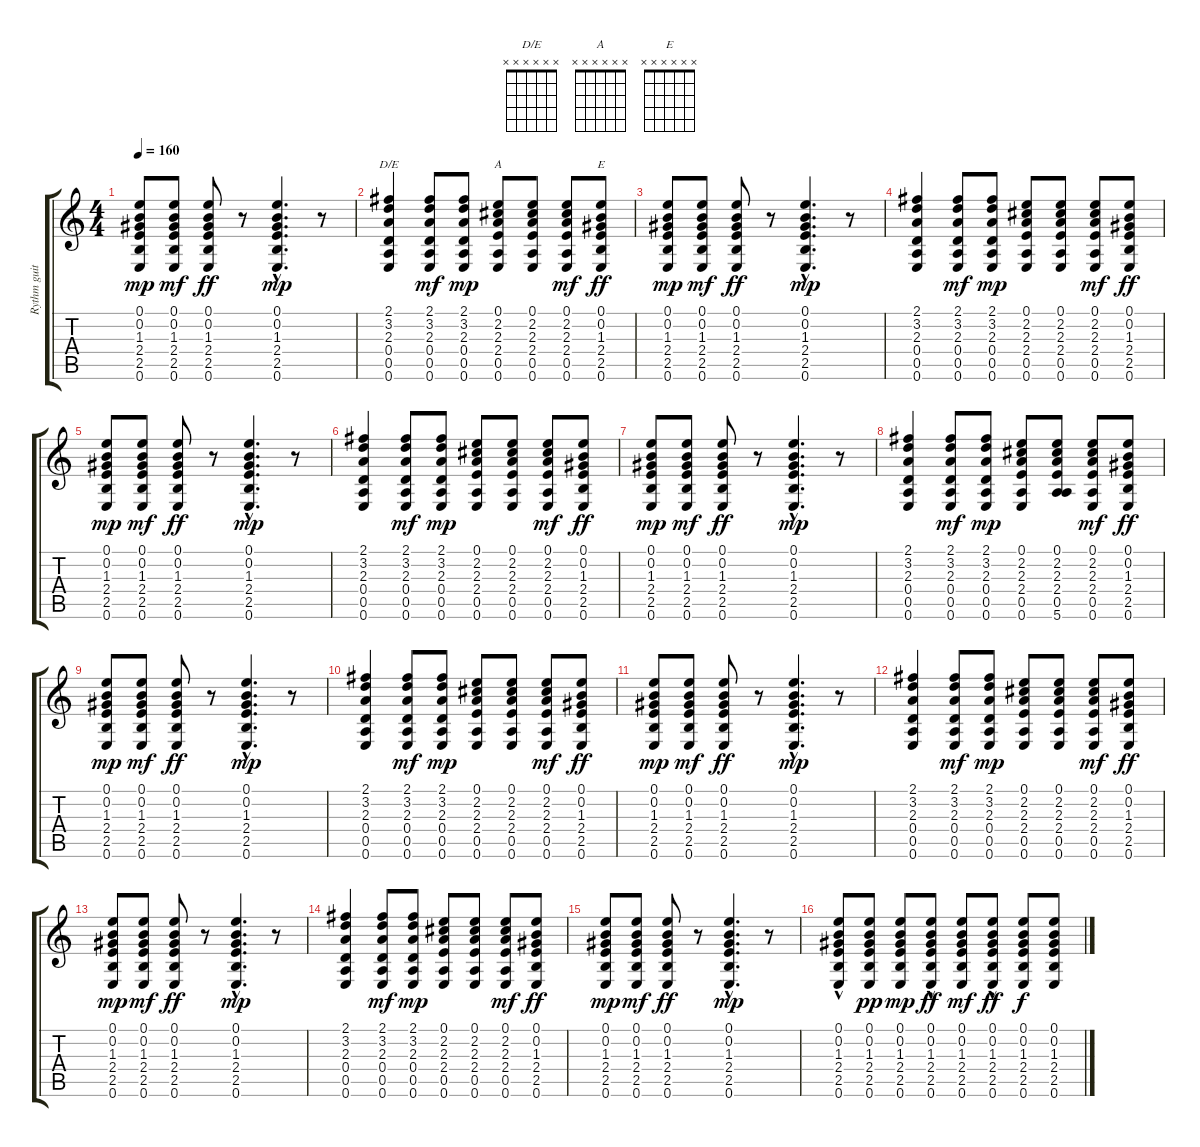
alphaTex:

\track ("Rythm guitar" "Rythm guit") {instrument acousticguitarsteel}
\staff {score tabs}
\tuning (E4 B3 G3 D3 A2 E2) {hide}
\chord ("D/E" x x x x x x)
\chord ("A" x x x x x x)
\chord ("E" x x x x x x)
\ts (4 4)
\tempo 160
\clef g2
\ks c
(0.1 0.2 1.3 2.4 2.5 0.6).8{dy mp} (0.1 0.2 1.3 2.4 2.5 0.6).8{dy mf} (0.1 0.2 1.3 2.4 2.5 0.6).8{dy ff} r.8 (0.1{hac} 0.2 1.3{hac} 2.4{hac} 2.5 0.6).4{d dy mp} r.8 |
(2.1 3.2 2.3 0.4 0.5 0.6).4{ch "D/E"} (2.1 3.2 2.3 0.4 0.5 0.6).8{dy mf} (2.1 3.2 2.3 0.4 0.5 0.6).8{dy mp} (0.1 2.2 2.3 2.4 0.5 0.6).8{ch "A"} (0.1 2.2 2.3 2.4 0.5 0.6).8 (0.1 2.2 2.3 2.4 0.5 0.6).8{dy mf} (0.1 0.2 1.3 2.4 2.5 0.6).8{ch "E" dy ff} |
(0.1 0.2 1.3 2.4 2.5 0.6).8{dy mp} (0.1 0.2 1.3 2.4 2.5 0.6).8{dy mf} (0.1 0.2 1.3 2.4 2.5 0.6).8{dy ff} r.8 (0.1{hac} 0.2 1.3{hac} 2.4{hac} 2.5 0.6).4{d dy mp} r.8 |
(2.1 3.2 2.3 0.4 0.5 0.6).4 (2.1 3.2 2.3 0.4 0.5 0.6).8{dy mf} (2.1 3.2 2.3 0.4 0.5 0.6).8{dy mp} (0.1 2.2 2.3 2.4 0.5 0.6).8 (0.1 2.2 2.3 2.4 0.5 0.6).8 (0.1 2.2 2.3 2.4 0.5 0.6).8{dy mf} (0.1 0.2 1.3 2.4 2.5 0.6).8{dy ff} |
(0.1 0.2 1.3 2.4 2.5 0.6).8{dy mp} (0.1 0.2 1.3 2.4 2.5 0.6).8{dy mf} (0.1 0.2 1.3 2.4 2.5 0.6).8{dy ff} r.8 (0.1{hac} 0.2 1.3{hac} 2.4{hac} 2.5 0.6).4{d dy mp} r.8 |
(2.1 3.2 2.3 0.4 0.5 0.6).4 (2.1 3.2 2.3 0.4 0.5 0.6).8{dy mf} (2.1 3.2 2.3 0.4 0.5 0.6).8{dy mp} (0.1 2.2 2.3 2.4 0.5 0.6).8 (0.1 2.2 2.3 2.4 0.5 0.6).8 (0.1 2.2 2.3 2.4 0.5 0.6).8{dy mf} (0.1 0.2 1.3 2.4 2.5 0.6).8{dy ff} |
(0.1 0.2 1.3 2.4 2.5 0.6).8{dy mp} (0.1 0.2 1.3 2.4 2.5 0.6).8{dy mf} (0.1 0.2 1.3 2.4 2.5 0.6).8{dy ff} r.8 (0.1{hac} 0.2 1.3{hac} 2.4{hac} 2.5 0.6).4{d dy mp} r.8 |
(2.1 3.2 2.3 0.4 0.5 0.6).4 (2.1 3.2 2.3 0.4 0.5 0.6).8{dy mf} (2.1 3.2 2.3 0.4 0.5 0.6).8{dy mp} (0.1 2.2 2.3 2.4 0.5 0.6).8 (0.1 2.2 2.3 2.4 0.5 5.6).8 (0.1 2.2 2.3 2.4 0.5 0.6).8{dy mf} (0.1 0.2 1.3 2.4 2.5 0.6).8{dy ff} |
(0.1 0.2 1.3 2.4 2.5 0.6).8{dy mp} (0.1 0.2 1.3 2.4 2.5 0.6).8{dy mf} (0.1 0.2 1.3 2.4 2.5 0.6).8{dy ff} r.8 (0.1{hac} 0.2 1.3{hac} 2.4{hac} 2.5 0.6).4{d dy mp} r.8 |
(2.1 3.2 2.3 0.4 0.5 0.6).4 (2.1 3.2 2.3 0.4 0.5 0.6).8{dy mf} (2.1 3.2 2.3 0.4 0.5 0.6).8{dy mp} (0.1 2.2 2.3 2.4 0.5 0.6).8 (0.1 2.2 2.3 2.4 0.5 0.6).8 (0.1 2.2 2.3 2.4 0.5 0.6).8{dy mf} (0.1 0.2 1.3 2.4 2.5 0.6).8{dy ff} |
(0.1 0.2 1.3 2.4 2.5 0.6).8{dy mp} (0.1 0.2 1.3 2.4 2.5 0.6).8{dy mf} (0.1 0.2 1.3 2.4 2.5 0.6).8{dy ff} r.8 (0.1{hac} 0.2 1.3{hac} 2.4{hac} 2.5 0.6).4{d dy mp} r.8 |
(2.1 3.2 2.3 0.4 0.5 0.6).4 (2.1 3.2 2.3 0.4 0.5 0.6).8{dy mf} (2.1 3.2 2.3 0.4 0.5 0.6).8{dy mp} (0.1 2.2 2.3 2.4 0.5 0.6).8 (0.1 2.2 2.3 2.4 0.5 0.6).8 (0.1 2.2 2.3 2.4 0.5 0.6).8{dy mf} (0.1 0.2 1.3 2.4 2.5 0.6).8{dy ff} |
(0.1 0.2 1.3 2.4 2.5 0.6).8{dy mp} (0.1 0.2 1.3 2.4 2.5 0.6).8{dy mf} (0.1 0.2 1.3 2.4 2.5 0.6).8{dy ff} r.8 (0.1{hac} 0.2 1.3{hac} 2.4{hac} 2.5 0.6).4{d dy mp} r.8 |
(2.1 3.2 2.3 0.4 0.5 0.6).4 (2.1 3.2 2.3 0.4 0.5 0.6).8{dy mf} (2.1 3.2 2.3 0.4 0.5 0.6).8{dy mp} (0.1 2.2 2.3 2.4 0.5 0.6).8 (0.1 2.2 2.3 2.4 0.5 0.6).8 (0.1 2.2 2.3 2.4 0.5 0.6).8{dy mf} (0.1 0.2 1.3 2.4 2.5 0.6).8{dy ff} |
(0.1 0.2 1.3 2.4 2.5 0.6).8{dy mp} (0.1 0.2 1.3 2.4 2.5 0.6).8{dy mf} (0.1 0.2 1.3 2.4 2.5 0.6).8{dy ff} r.8 (0.1{hac} 0.2 1.3{hac} 2.4{hac} 2.5 0.6).4{d dy mp} r.8 |
(0.1 0.2 1.3 2.4 2.5 0.6{hac}).8 (0.1 0.2 1.3 2.4 2.5 0.6).8{dy pp} (0.1 0.2 1.3 2.4 2.5 0.6).8{dy mp} (0.1{hac} 0.2 1.3 2.4{hac} 2.5 0.6).8{dy ff} (0.1 0.2 1.3 2.4 2.5 0.6).8{dy mf} (0.1 0.2{hac} 1.3 2.4 2.5 0.6).8{dy ff} (0.1 0.2 1.3 2.4 2.5 0.6).8{dy f} (0.1 0.2 1.3 2.4 2.5 0.6).8
